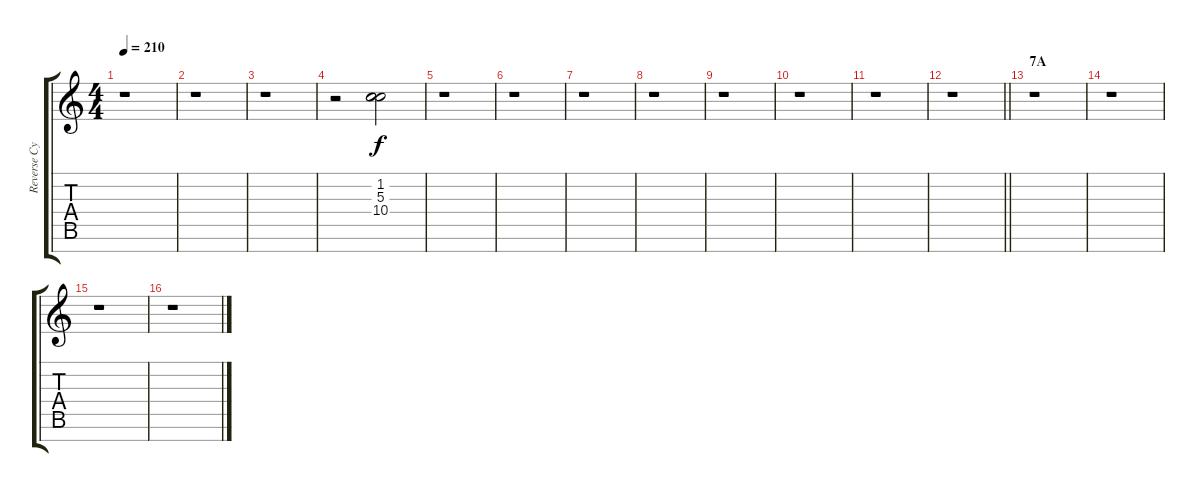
\track ("Reverse Cymbal" "Reverse Cy") {instrument reversecymbal}
\staff {score tabs}
\tuning (E5 B4 G4 D4 A3 E3 B2) {hide}
\ts (4 4)
\tempo 210
\clef g2
\ks c
r.1{dy f} |
r.1 |
r.1 |
r.2 (1.2 5.3 10.4).2 |
r.1 |
r.1 |
r.1 |
r.1 |
r.1 |
r.1 |
r.1 |
\barLineRight lightlight
r.1 |
\section ("" "7A")
r.1 |
r.1 |
r.1 |
r.1
